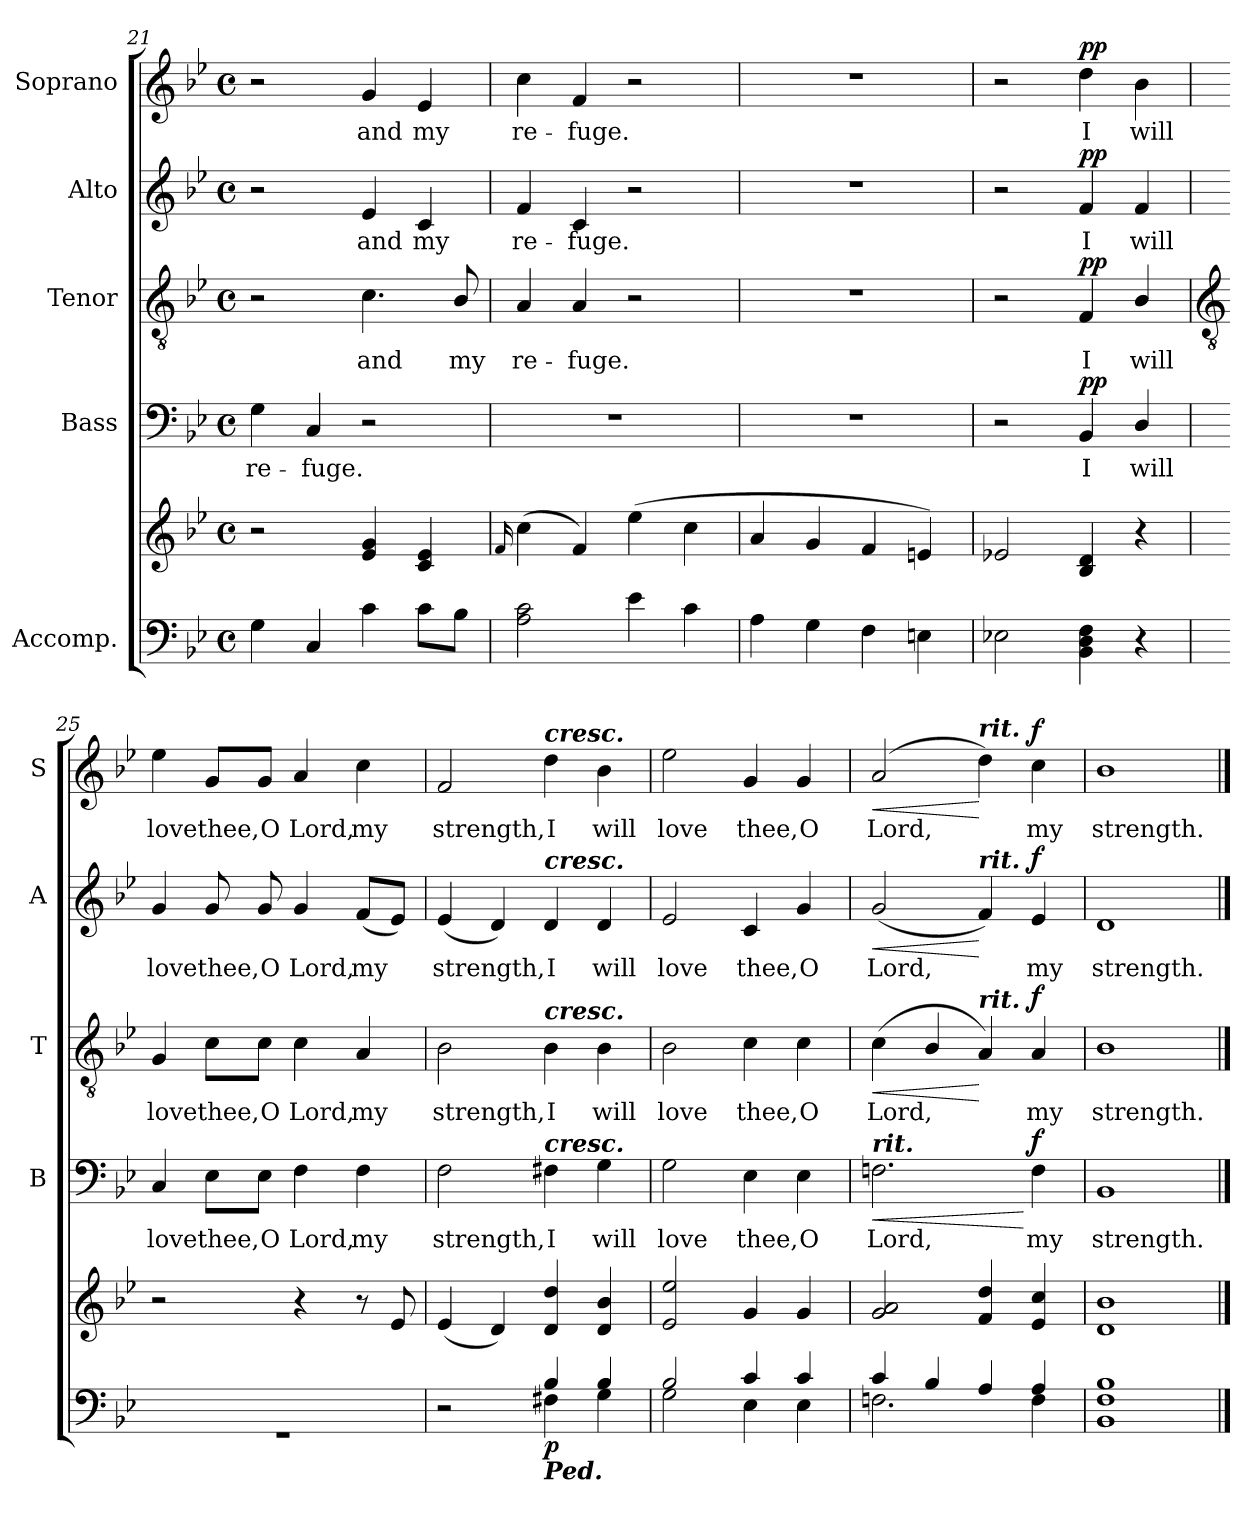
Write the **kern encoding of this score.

**kern	**kern	**dynam	**kern	**text	**dynam	**kern	**text	**dynam	**kern	**text	**dynam	**kern	**text	**dynam
*part5	*part5	*part5	*part4	*part4	*part4	*part3	*part3	*part3	*part2	*part2	*part2	*part1	*part1	*part1
*staff6	*staff5	*staff5/6	*staff4	*staff4	*staff4	*staff3	*staff3	*staff3	*staff2	*staff2	*staff2	*staff1	*staff1	*staff1
*I"Accomp.	*	*	*I"Bass	*	*	*I"Tenor	*	*	*I"Alto	*	*	*I"Soprano	*	*
*	*	*	*I'B	*	*	*I'T	*	*	*I'A	*	*	*I'S	*	*
*clefF4	*clefG2	*	*clefF4	*	*	*clefGv2	*	*	*clefG2	*	*	*clefG2	*	*
*k[b-e-]	*k[b-e-]	*	*k[b-e-]	*	*	*k[b-e-]	*	*	*k[b-e-]	*	*	*k[b-e-]	*	*
*B-:	*B-:	*	*B-:	*	*	*B-:	*	*	*B-:	*	*	*B-:	*	*
*M4/4	*M4/4	*	*M4/4	*	*	*M4/4	*	*	*M4/4	*	*	*M4/4	*	*
*met(c)	*met(c)	*	*met(c)	*	*	*met(c)	*	*	*met(c)	*	*	*met(c)	*	*
=21	=21	=21	=21	=21	=21	=21	=21	=21	=21	=21	=21	=21	=21	=21
!	!	!	!	!LO:LY:b	!	!	!	!	!	!	!	!	!	!
4G	2r	.	4G	re-	.	2r	.	.	2r	.	.	2r	.	.
!	!	!	!	!LO:LY:b	!	!	!	!	!	!	!	!	!	!
4C	.	.	4C	-fuge.	.	.	.	.	.	.	.	.	.	.
!	!	!	!	!	!	!	!LO:LY:b	!	!	!LO:LY:b	!	!	!LO:LY:b	!
4c	4e- 4g	.	2r	.	.	4.c	and	.	4e-	and	.	4g	and	.
!	!	!	!	!	!	!	!	!	!	!LO:LY:b	!	!	!LO:LY:b	!
8cL	4c 4e-	.	.	.	.	.	.	.	4c	my	.	4e-	my	.
!	!	!	!	!	!	!	!LO:LY:b	!	!	!	!	!	!	!
8B-J	.	.	.	.	.	8B-/	my	.	.	.	.	.	.	.
=22	=22	=22	=22	=22	=22	=22	=22	=22	=22	=22	=22	=22	=22	=22
.	16qqf	.	.	.	.	.	.	.	.	.	.	.	.	.
!	!	!	!	!	!	!	!LO:LY:b	!	!	!LO:LY:b	!	!	!LO:LY:b	!
2A 2c	(<4cc	.	1r	.	.	4A	re-	.	4f	re-	.	4cc	re-	.
!	!	!	!	!	!	!	!LO:LY:b	!	!	!LO:LY:b	!	!	!LO:LY:b	!
.	4f)	.	.	.	.	4A	-fuge.	.	4c	-fuge.	.	4f	-fuge.	.
4e-	(>4ee-	.	.	.	.	2r	.	.	2r	.	.	2r	.	.
4c	4cc	.	.	.	.	.	.	.	.	.	.	.	.	.
=23	=23	=23	=23	=23	=23	=23	=23	=23	=23	=23	=23	=23	=23	=23
4A	4a	.	1r	.	.	1r	.	.	1r	.	.	1r	.	.
4G	4g	.	.	.	.	.	.	.	.	.	.	.	.	.
4F	4f	.	.	.	.	.	.	.	.	.	.	.	.	.
4En	4en)	.	.	.	.	.	.	.	.	.	.	.	.	.
=24	=24	=24	=24	=24	=24	=24	=24	=24	=24	=24	=24	=24	=24	=24
2E-X	2e-X	.	2r	.	.	2r	.	.	2r	.	.	2r	.	.
!	!	!	!	!LO:LY:b	!LO:DY:b	!	!LO:LY:b	!LO:DY:b	!	!LO:LY:b	!LO:DY:b	!	!LO:LY:b	!LO:DY:b
4BB- 4D 4F	4B- 4d	.	4BB-	I	pp	4F	I	pp	4f	I	pp	4dd	I	pp
!	!	!	!	!LO:LY:b	!	!	!LO:LY:b	!	!	!LO:LY:b	!	!	!LO:LY:b	!
4r	4r	.	4D/	will	.	4B-/	will	.	4f	will	.	4b-	will	.
!!LO:LB:g=z
=25	=25	=25	=25	=25	=25	=25	=25	=25	=25	=25	=25	=25	=25	=25
*	*	*	*	*	*	*clefGv2	*	*	*	*	*	*	*	*
*^	*	*	*	*	*	*	*	*	*	*	*	*	*	*
!	!	!	!	!	!LO:LY:b	!	!	!LO:LY:b	!	!	!LO:LY:b	!	!	!LO:LY:b	!
1ryy	1r	2r	.	4C	love	.	4G	love	.	4g	love	.	4ee-	love	.
!	!	!	!	!	!LO:LY:b	!	!	!LO:LY:b	!	!	!LO:LY:b	!	!	!LO:LY:b	!
.	.	.	.	8E-\L	thee,	.	8c\L	thee,	.	8g	thee,	.	8g/L	thee,	.
!	!	!	!	!	!LO:LY:b	!	!	!LO:LY:b	!	!	!LO:LY:b	!	!	!LO:LY:b	!
.	.	.	.	8E-\J	O	.	8c\J	O	.	8g	O	.	8g/J	O	.
!	!	!	!	!	!LO:LY:b	!	!	!LO:LY:b	!	!	!LO:LY:b	!	!	!LO:LY:b	!
.	.	4r	.	4F	Lord,	.	4c	Lord,	.	4g	Lord,	.	4a	Lord,	.
!	!	!	!	!	!LO:LY:b	!	!	!LO:LY:b	!	!	!LO:LY:b	!	!	!LO:LY:b	!
.	.	8r	.	4F	my	.	4A	my	.	(<8fL	my	.	4cc	my	.
.	.	8e-	.	.	.	.	.	.	.	8e-J)	.	.	.	.	.
=26	=26	=26	=26	=26	=26	=26	=26	=26	=26	=26	=26	=26	=26	=26	=26
!	!	!	!	!	!LO:LY:b	!	!	!LO:LY:b	!	!	!LO:LY:b	!	!	!LO:LY:b	!
2ryy	2r	(<4e-	.	2F	strength,	.	2B-	strength,	.	(<4e-	strength,	.	2f	strength,	.
.	.	4d)	.	.	.	.	.	.	.	4d)	.	.	.	.	.
!	!	!	!	!	!	!	!	!	!	!	!	!	!LO:TX:a:Bi:t=cresc.	!	!
!	!	!	!	!	!	!	!	!	!	!LO:TX:a:Bi:t=cresc.	!	!	!	!	!
!	!	!	!	!	!	!	!LO:TX:a:Bi:t=cresc.	!	!	!	!	!	!	!	!
!	!	!	!	!LO:TX:a:Bi:t=cresc.	!	!	!	!	!	!	!	!	!	!	!
!LO:TX:b:Bi:t=Ped.	!	!	!	!	!	!	!	!	!	!	!	!	!	!	!
!	!	!	!LO:DY:b=2	!	!LO:LY:b	!	!	!LO:LY:b	!	!	!LO:LY:b	!	!	!LO:LY:b	!
4B-/	4F#X	4d 4dd	p	4F#X	I	.	4B-	I	.	4d	I	.	4dd	I	.
!	!	!	!	!	!LO:LY:b	!	!	!LO:LY:b	!	!	!LO:LY:b	!	!	!LO:LY:b	!
4B-/	4G	4d 4b-	.	4G	will	.	4B-	will	.	4d	will	.	4b-	will	.
=27	=27	=27	=27	=27	=27	=27	=27	=27	=27	=27	=27	=27	=27	=27	=27
!	!	!	!	!	!LO:LY:b	!	!	!LO:LY:b	!	!	!LO:LY:b	!	!	!LO:LY:b	!
2B-/	2G	2e- 2ee-	.	2G	love	.	2B-	love	.	2e-	love	.	2ee-	love	.
!	!	!	!	!	!LO:LY:b	!	!	!LO:LY:b	!	!	!LO:LY:b	!	!	!LO:LY:b	!
4c/	4E-	4g	.	4E-	thee,	.	4c	thee,	.	4c	thee,	.	4g	thee,	.
!	!	!	!	!	!LO:LY:b	!	!	!LO:LY:b	!	!	!LO:LY:b	!	!	!LO:LY:b	!
4c/	4E-	4g	.	4E-	O	.	4c	O	.	4g	O	.	4g	O	.
=28	=28	=28	=28	=28	=28	=28	=28	=28	=28	=28	=28	=28	=28	=28	=28
!	!	!	!	!LO:TX:a:Bi:t=rit.	!	!	!	!	!	!	!	!	!	!	!
!	!	!	!	!	!LO:LY:b	!LO:HP:b	!	!LO:LY:b	!LO:HP:b	!	!LO:LY:b	!LO:HP:b	!	!LO:LY:b	!LO:HP:b
4c/	2.Fn	2g 2a	.	2.Fn	Lord,	<	(<4c	Lord,	<	(<2g	Lord,	<	(<2a	Lord,	<
4B-/	.	.	.	.	.	.	4B-/	.	.	.	.	.	.	.	.
!	!	!	!	!	!	!	!	!	!	!	!	!	!LO:TX:a:Bi:t=rit.	!	!
!	!	!	!	!	!	!	!	!	!	!LO:TX:a:Bi:t=rit.	!	!	!	!	!
!	!	!	!	!	!	!	!LO:TX:a:Bi:t=rit.	!	!	!	!	!	!	!	!
4A/	.	4f 4dd	.	.	.	.	4A)	.	[	4f)	.	[	4dd)	.	[
!	!	!	!	!	!LO:LY:b	!LO:DY:n=1:b	!	!LO:LY:b	!LO:DY:b	!	!LO:LY:b	!LO:DY:b	!	!LO:LY:b	!LO:DY:b
4A/	4F	4e- 4cc	.	4F	my	[ f	4A	my	f	4e-	my	f	4cc	my	f
=29	=29	=29	=29	=29	=29	=29	=29	=29	=29	=29	=29	=29	=29	=29	=29
!	!	!	!	!	!LO:LY:b	!	!	!LO:LY:b	!	!	!LO:LY:b	!	!	!LO:LY:b	!
1ryy	1BB- 1F 1B-	1d 1b-	.	1BB-	strength.	.	1B-	strength.	.	1d	strength.	.	1b-	strength.	.
*v	*v	*	*	*	*	*	*	*	*	*	*	*	*	*	*
==	==	==	==	==	==	==	==	==	==	==	==	==	==	==
*-	*-	*-	*-	*-	*-	*-	*-	*-	*-	*-	*-	*-	*-	*-
